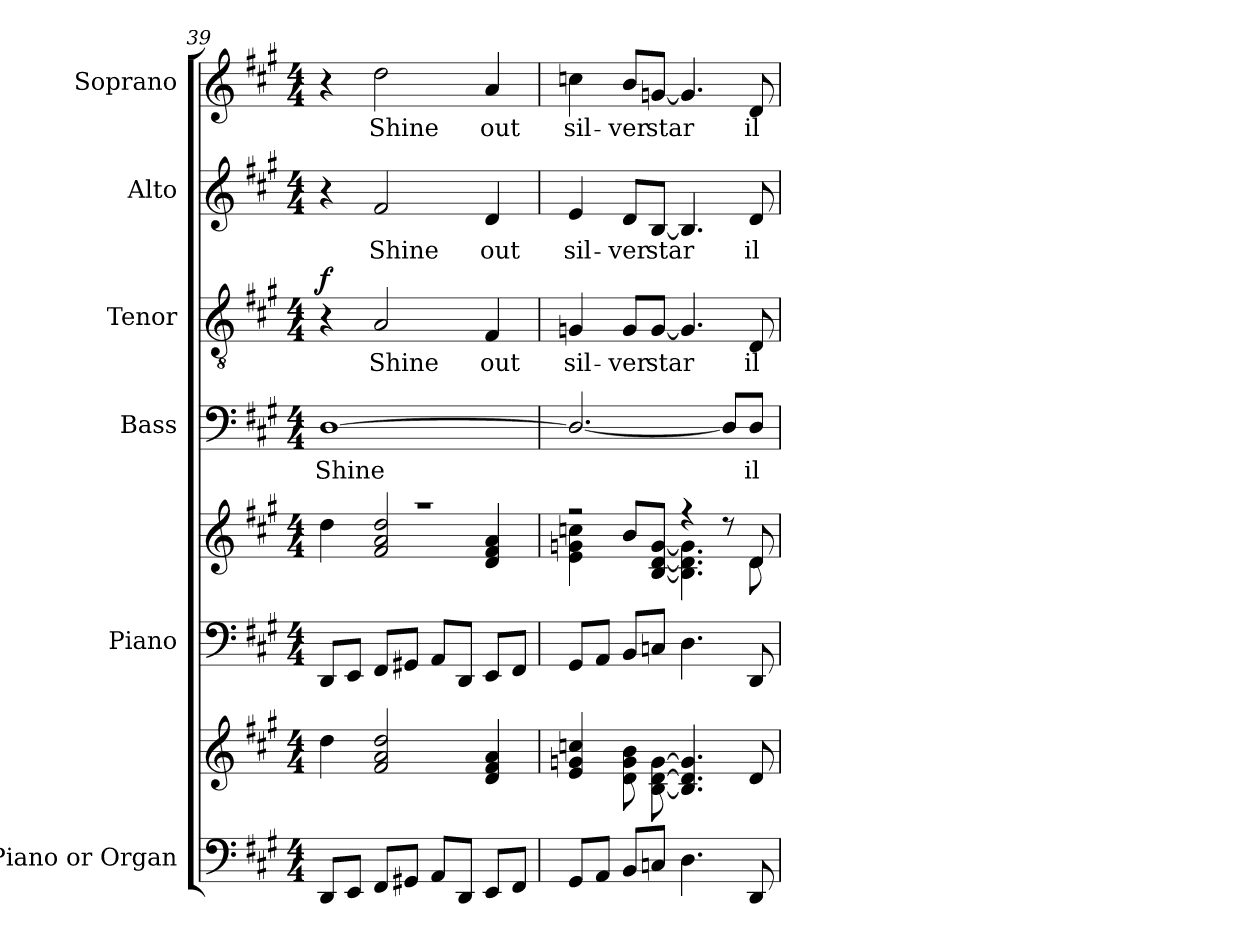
**kern	**kern	**kern	**kern	**kern	**text	**kern	**text	**dynam	**kern	**text	**kern	**text
*part6	*part6	*part5	*part5	*part4	*part4	*part3	*part3	*part3	*part2	*part2	*part1	*part1
*staff8	*staff7	*staff6	*staff5	*staff4	*staff4	*staff3	*staff3	*staff3	*staff2	*staff2	*staff1	*staff1
*I"Piano or Organ	*	*I"Piano	*	*I"Bass	*	*I"Tenor	*	*	*I"Alto	*	*I"Soprano	*
*I'Pno.	*	*I'Pno.	*	*I'B.	*	*I'T.	*	*	*I'A.	*	*I'S.	*
*clefF4	*clefG2	*clefF4	*clefG2	*clefF4	*	*clefGv2	*	*	*clefG2	*	*clefG2	*
*	*	*	*	*	*	*ITrd7c12	*	*	*	*	*	*
*k[f#c#g#]	*k[f#c#g#]	*k[f#c#g#]	*k[f#c#g#]	*k[f#c#g#]	*	*k[f#c#g#]	*	*	*k[f#c#g#]	*	*k[f#c#g#]	*
*A:	*A:	*A:	*A:	*A:	*	*A:	*	*	*A:	*	*A:	*
*M4/4	*M4/4	*M4/4	*M4/4	*M4/4	*	*M4/4	*	*	*M4/4	*	*M4/4	*
=39	=39	=39	=39	=39	=39	=39	=39	=39	=39	=39	=39	=39
*	*	*	*^	*	*	*	*	*	*	*	*	*
!	!	!	!	!	!	!LO:LY:b:color=#000000	!	!	!	!	!	!	!
8DDi/L	4ddi\	8DDi/L	1r	4ddi\	[1Di	Shine	4r	.	f	4r	.	4r	.
8EEi/J	.	8EEi/J	.	.	.	.	.	.	.	.	.	.	.
!	!	!	!	!	!	!	!	!LO:LY:b:color=#000000	!	!	!	!	!
!	!	!	!	!	!	!	!	!	!	!	!LO:LY:b:color=#000000	!	!
!	!	!	!	!	!	!	!	!	!	!	!	!	!LO:LY:b:color=#000000
8FF#i/L	2f#i/ 2ai 2ddi	8FF#i/L	.	2f#i/ 2ai 2ddi	.	.	2AAi/	Shine	.	2f#i/	Shine	2ddi\	Shine
8GG#Xi/J	.	8GG#Xi/J	.	.	.	.	.	.	.	.	.	.	.
8AAi/L	.	8AAi/L	.	.	.	.	.	.	.	.	.	.	.
8DDi/J	.	8DDi/J	.	.	.	.	.	.	.	.	.	.	.
!	!	!	!	!	!	!	!	!LO:LY:b:color=#000000	!	!	!	!	!
!	!	!	!	!	!	!	!	!	!	!	!LO:LY:b:color=#000000	!	!
!	!	!	!	!	!	!	!	!	!	!	!	!	!LO:LY:b:color=#000000
8EEi/L	4di/ 4f#i 4ai	8EEi/L	.	4di/ 4f#i 4ai	.	.	4FF#i/	out	.	4di/	out	4ai/	out
8FF#i/J	.	8FF#i/J	.	.	.	.	.	.	.	.	.	.	.
=40	=40	=40	=40	=40	=40	=40	=40	=40	=40	=40	=40	=40	=40
*	*^	*	*	*	*	*	*	*	*	*	*	*	*
!	!	!	!	!	!	!	!	!	!LO:LY:b:color=#000000	!	!	!	!	!
!	!	!	!	!	!	!	!	!	!	!	!	!LO:LY:b:color=#000000	!	!
!	!	!	!	!	!	!	!	!	!	!	!	!	!	!LO:LY:b:color=#000000
8GG#i/L	2..ryy	4ei/ 4gni 4ccni	8GG#i/L	2r	4ei\ 4gni 4ccni	2.Di/_	.	4GGni/	sil-	.	4ei/	sil-	4ccni\	sil-
8AAi/J	.	.	8AAi/J	.	.	.	.	.	.	.	.	.	.	.
!	!	!	!	!	!	!	!	!	!LO:LY:b:color=#000000	!	!	!	!	!
!	!	!	!	!	!	!	!	!	!	!	!	!LO:LY:b:color=#000000	!	!
!	!	!	!	!	!	!	!	!	!	!	!	!	!	!LO:LY:b:color=#000000
8BBi/L	.	8di\ 8gi 8bi	8BBi/L	.	8bi/L	.	.	8GGi/L	-ver	.	8di/L	-ver	8bi/L	-ver
!	!	!	!	!	!	!	!	!	!LO:LY:b:color=#000000	!	!	!	!	!
!	!	!	!	!	!	!	!	!	!	!	!	!LO:LY:b:color=#000000	!	!
!	!	!	!	!	!	!	!	!	!	!	!	!	!	!LO:LY:b:color=#000000
8Cni/J	.	[8Bi\ [8di [8gi	8Cni/J	.	[8Bi/ [8di/ [8gi/J	.	.	[8GGi/J	star	.	[8Bi/J	star	[8gni/J	star
4.Di\	.	4.Bi/] 4.di] 4.gi]	4.Di\	4r	4.Bi\] 4.di] 4.gi]	.	.	4.GGi/]	.	.	4.Bi/]	.	4.gi/]	.
.	.	.	.	8r	.	8Di/L]	.	.	.	.	.	.	.	.
!	!	!	!	!	!	!	!LO:LY:b:color=#000000	!	!	!	!	!	!	!
!	!	!	!	!	!	!	!	!	!LO:LY:b:color=#000000	!	!	!	!	!
!	!	!	!	!	!	!	!	!	!	!	!	!LO:LY:b:color=#000000	!	!
!	!	!	!	!	!	!	!	!	!	!	!	!	!	!LO:LY:b:color=#000000
8DDi/	8di/	8ryy	8DDi/	8di/	8di\	8Di/J	il-	8DDi/	il-	.	8di/	il-	8di/	il-
*	*v	*v	*	*v	*v	*	*	*	*	*	*	*	*	*
=	=	=	=	=	=	=	=	=	=	=	=	=
*-	*-	*-	*-	*-	*-	*-	*-	*-	*-	*-	*-	*-
